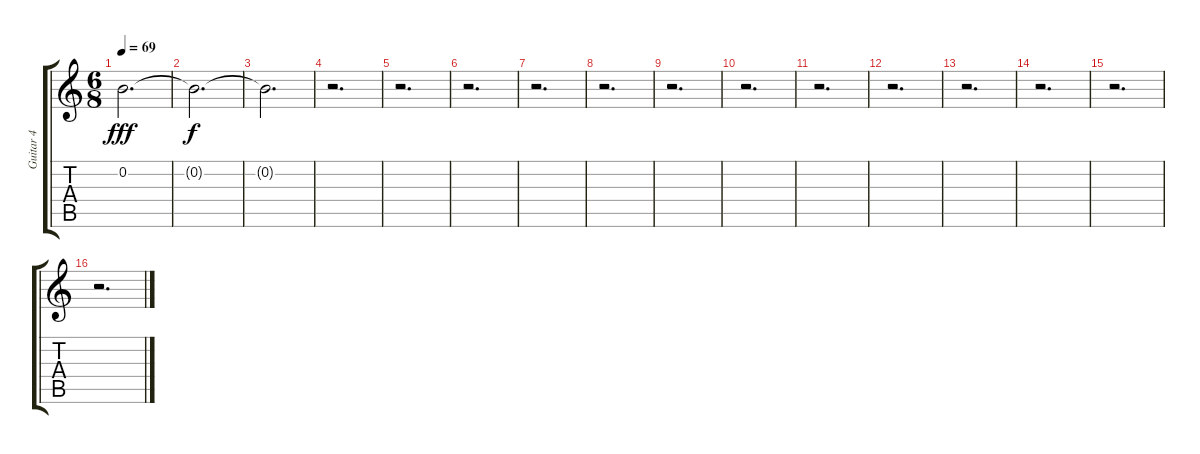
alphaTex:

\track ("Guitar 4" "Guitar 4") {instrument distortionguitar}
\staff {score tabs}
\tuning (E4 B3 G3 D3 A2 E2) {hide}
\ts (6 8)
\tempo 69
\clef g2
\ks c
0.2.2{d dy fff} |
0.2{t}.2{d dy f} |
0.2{t}.2{d} |
r.2{d} |
r.2{d} |
r.2{d} |
r.2{d} |
r.2{d} |
r.2{d} |
r.2{d} |
r.2{d} |
r.2{d} |
r.2{d} |
r.2{d} |
r.2{d} |
r.2{d}
